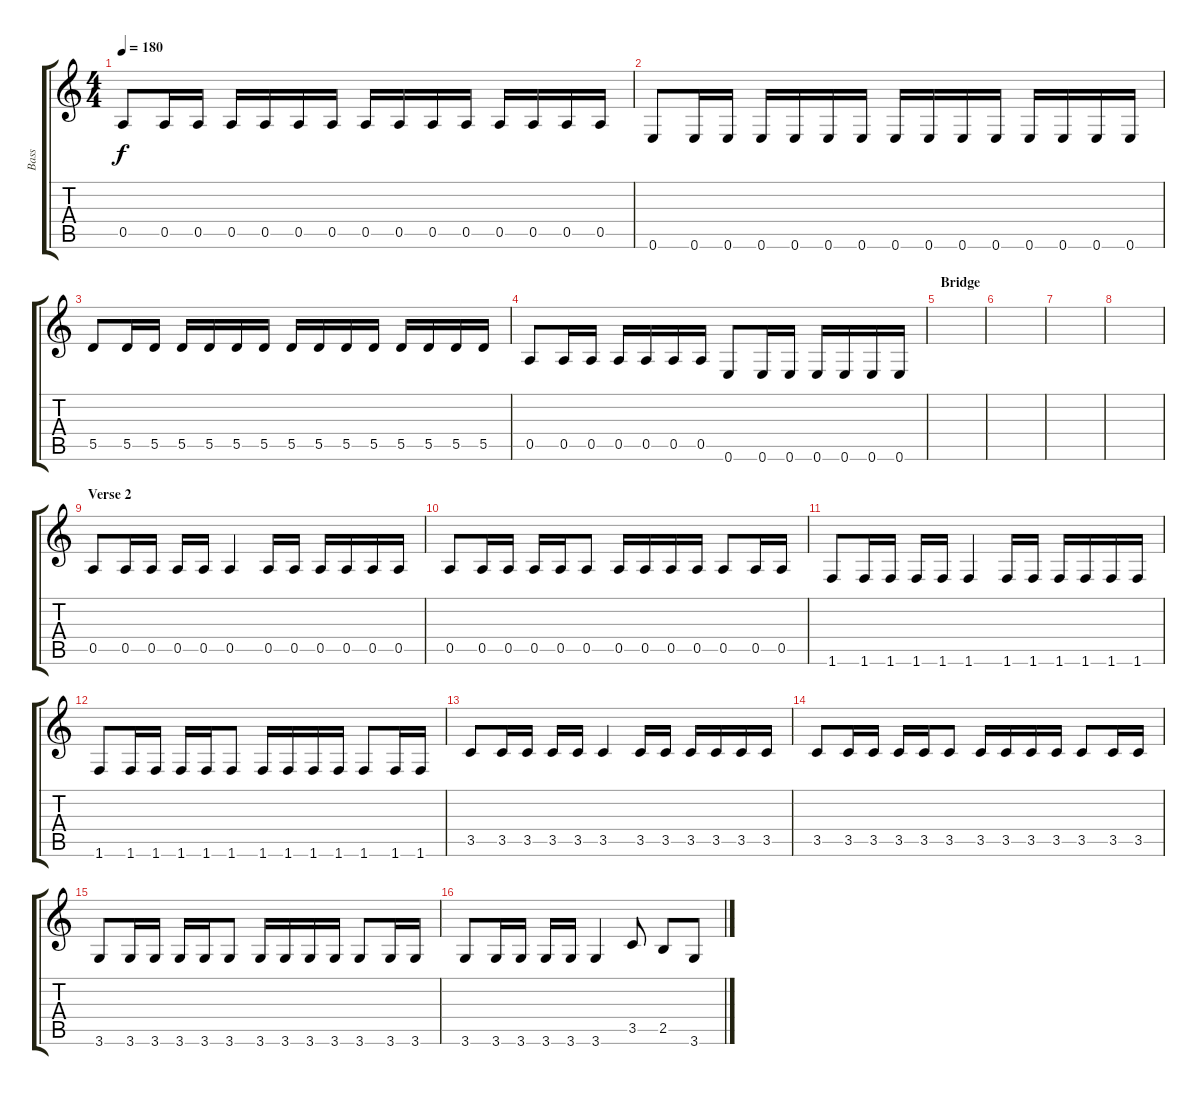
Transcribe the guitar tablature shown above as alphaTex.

\track ("Bass" "Bass") {instrument electricbassfinger}
\staff {score tabs}
\tuning (E4 B3 G3 D3 A2 E2) {hide}
\ts (4 4)
\tempo 180
\clef g2
\ks c
0.5.8{dy f} 0.5.16 0.5.16 0.5.16 0.5.16 0.5.16 0.5.16 0.5.16 0.5.16 0.5.16 0.5.16 0.5.16 0.5.16 0.5.16 0.5.16 |
0.6.8 0.6.16 0.6.16 0.6.16 0.6.16 0.6.16 0.6.16 0.6.16 0.6.16 0.6.16 0.6.16 0.6.16 0.6.16 0.6.16 0.6.16 |
5.5.8 5.5.16 5.5.16 5.5.16 5.5.16 5.5.16 5.5.16 5.5.16 5.5.16 5.5.16 5.5.16 5.5.16 5.5.16 5.5.16 5.5.16 |
0.5.8 0.5.16 0.5.16 0.5.16 0.5.16 0.5.16 0.5.16 0.6.8 0.6.16 0.6.16 0.6.16 0.6.16 0.6.16 0.6.16 |
\section ("" "Bridge")
|
|
|
|
\section ("" "Verse 2")
0.5.8 0.5.16 0.5.16 0.5.16 0.5.16 0.5.4 0.5.16 0.5.16 0.5.16 0.5.16 0.5.16 0.5.16 |
0.5.8 0.5.16 0.5.16 0.5.16 0.5.16 0.5.8 0.5.16 0.5.16 0.5.16 0.5.16 0.5.8 0.5.16 0.5.16 |
1.6.8 1.6.16 1.6.16 1.6.16 1.6.16 1.6.4 1.6.16 1.6.16 1.6.16 1.6.16 1.6.16 1.6.16 |
1.6.8 1.6.16 1.6.16 1.6.16 1.6.16 1.6.8 1.6.16 1.6.16 1.6.16 1.6.16 1.6.8 1.6.16 1.6.16 |
3.5.8 3.5.16 3.5.16 3.5.16 3.5.16 3.5.4 3.5.16 3.5.16 3.5.16 3.5.16 3.5.16 3.5.16 |
3.5.8 3.5.16 3.5.16 3.5.16 3.5.16 3.5.8 3.5.16 3.5.16 3.5.16 3.5.16 3.5.8 3.5.16 3.5.16 |
3.6.8 3.6.16 3.6.16 3.6.16 3.6.16 3.6.8 3.6.16 3.6.16 3.6.16 3.6.16 3.6.8 3.6.16 3.6.16 |
3.6.8 3.6.16 3.6.16 3.6.16 3.6.16 3.6.4 3.5.8 2.5.8 3.6.8
